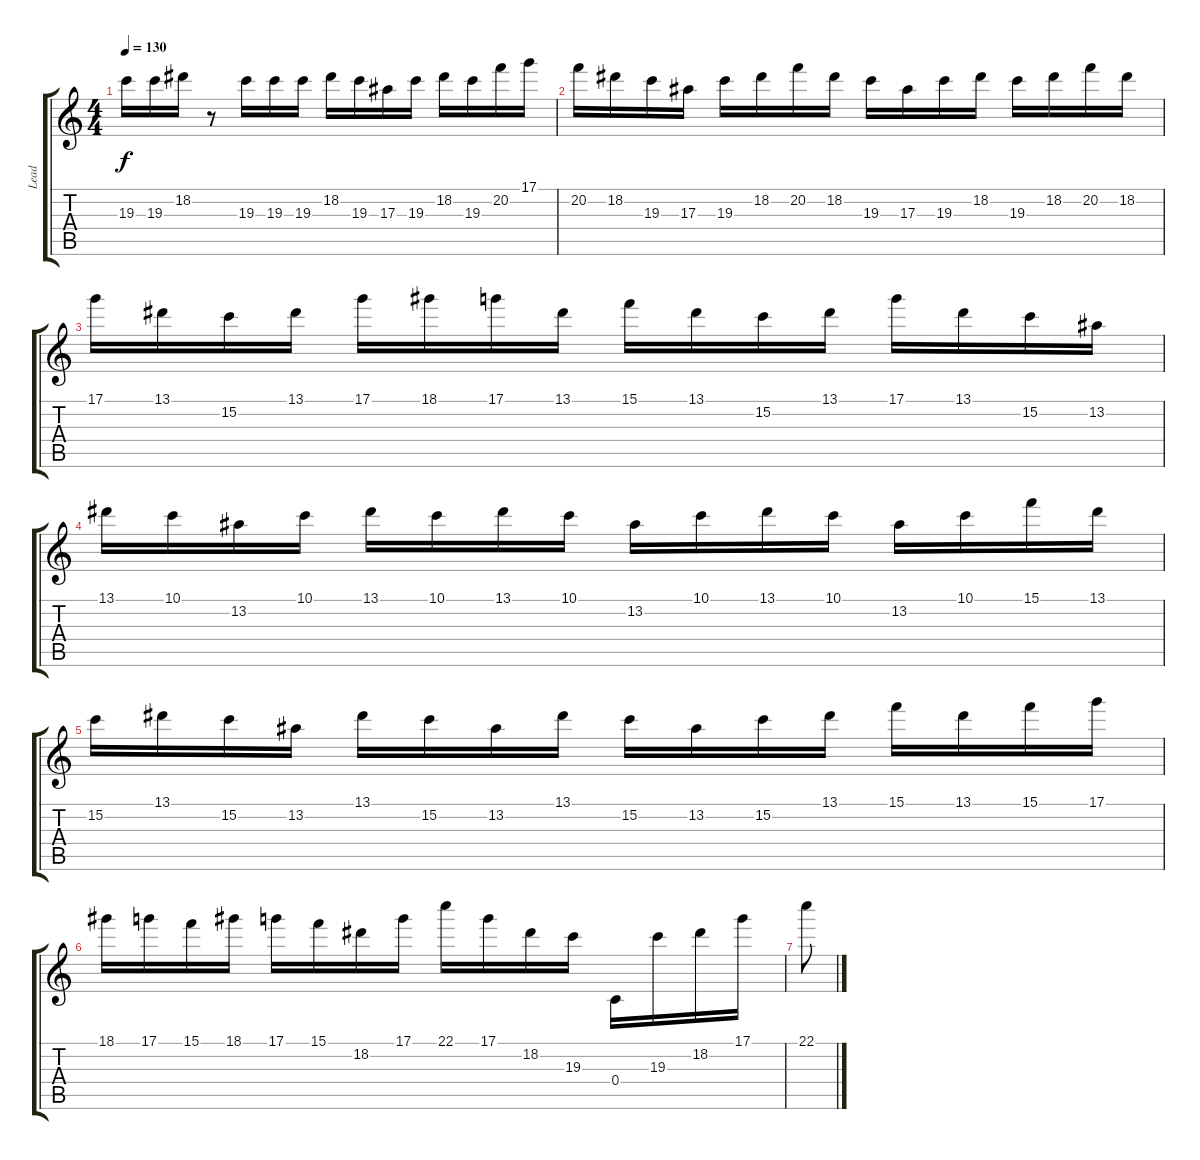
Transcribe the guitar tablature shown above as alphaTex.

\track ("Lead" "Lead") {instrument distortionguitar}
\staff {score tabs}
\tuning (D4 A3 F3 C3 G2 D2) {hide}
\ts (4 4)
\tempo 130
\clef g2
\ks c
19.3.16{dy f} 19.3.16 18.2.16 r.8 19.3.16 19.3.16 19.3.16 18.2.16 19.3.16 17.3.16 19.3.16 18.2.16 19.3.16 20.2.16 17.1.16 |
20.2.16 18.2.16 19.3.16 17.3.16 19.3.16 18.2.16 20.2.16 18.2.16 19.3.16 17.3.16 19.3.16 18.2.16 19.3.16 18.2.16 20.2.16 18.2.16 |
17.1.16 13.1.16 15.2.16 13.1.16 17.1.16 18.1.16 17.1.16 13.1.16 15.1.16 13.1.16 15.2.16 13.1.16 17.1.16 13.1.16 15.2.16 13.2.16 |
13.1.16 10.1.16 13.2.16 10.1.16 13.1.16 10.1.16 13.1.16 10.1.16 13.2.16 10.1.16 13.1.16 10.1.16 13.2.16 10.1.16 15.1.16 13.1.16 |
15.2.16 13.1.16 15.2.16 13.2.16 13.1.16 15.2.16 13.2.16 13.1.16 15.2.16 13.2.16 15.2.16 13.1.16 15.1.16 13.1.16 15.1.16 17.1.16 |
18.1.16 17.1.16 15.1.16 18.1.16 17.1.16 15.1.16 18.2.16 17.1.16 22.1.16 17.1.16 18.2.16 19.3.16 0.4.16 19.3.16 18.2.16 17.1.16 |
22.1.8
